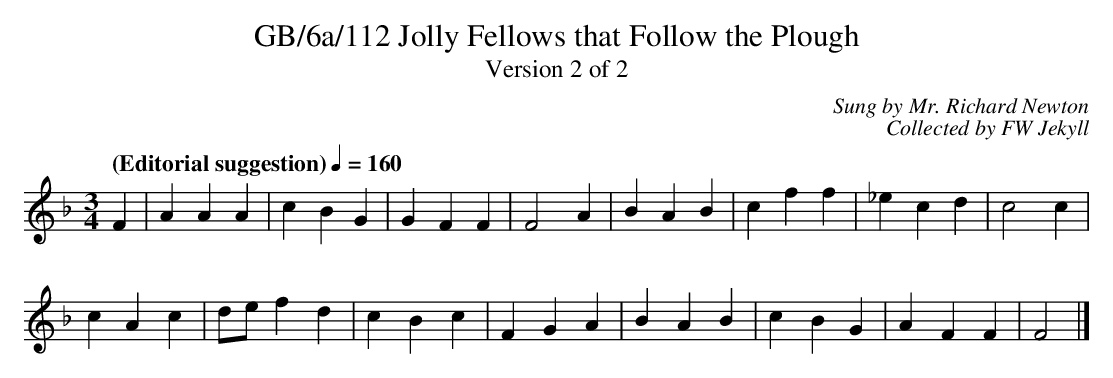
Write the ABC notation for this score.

X:1
T:GB/6a/112 Jolly Fellows that Follow the Plough
T:Version 2 of 2
C:Sung by Mr. Richard Newton
C: Collected by FW Jekyll
M:3/4
L:1/8
Q:"(Editorial suggestion)" 1/4=160
K:F
F2 | A2 A2 A2 | c2 B2 G2 | G2 F2 F2 | F4 A2 | B2 A2 B2 | c2 f2 f2 | _e2 c2 d2 | c4 c2 |
c2 A2 c2 | de f2 d2 | c2 B2 c2 | F2 G2 A2 | B2 A2 B2 | c2 B2 G2 | A2 F2 F2 | F4 |]
